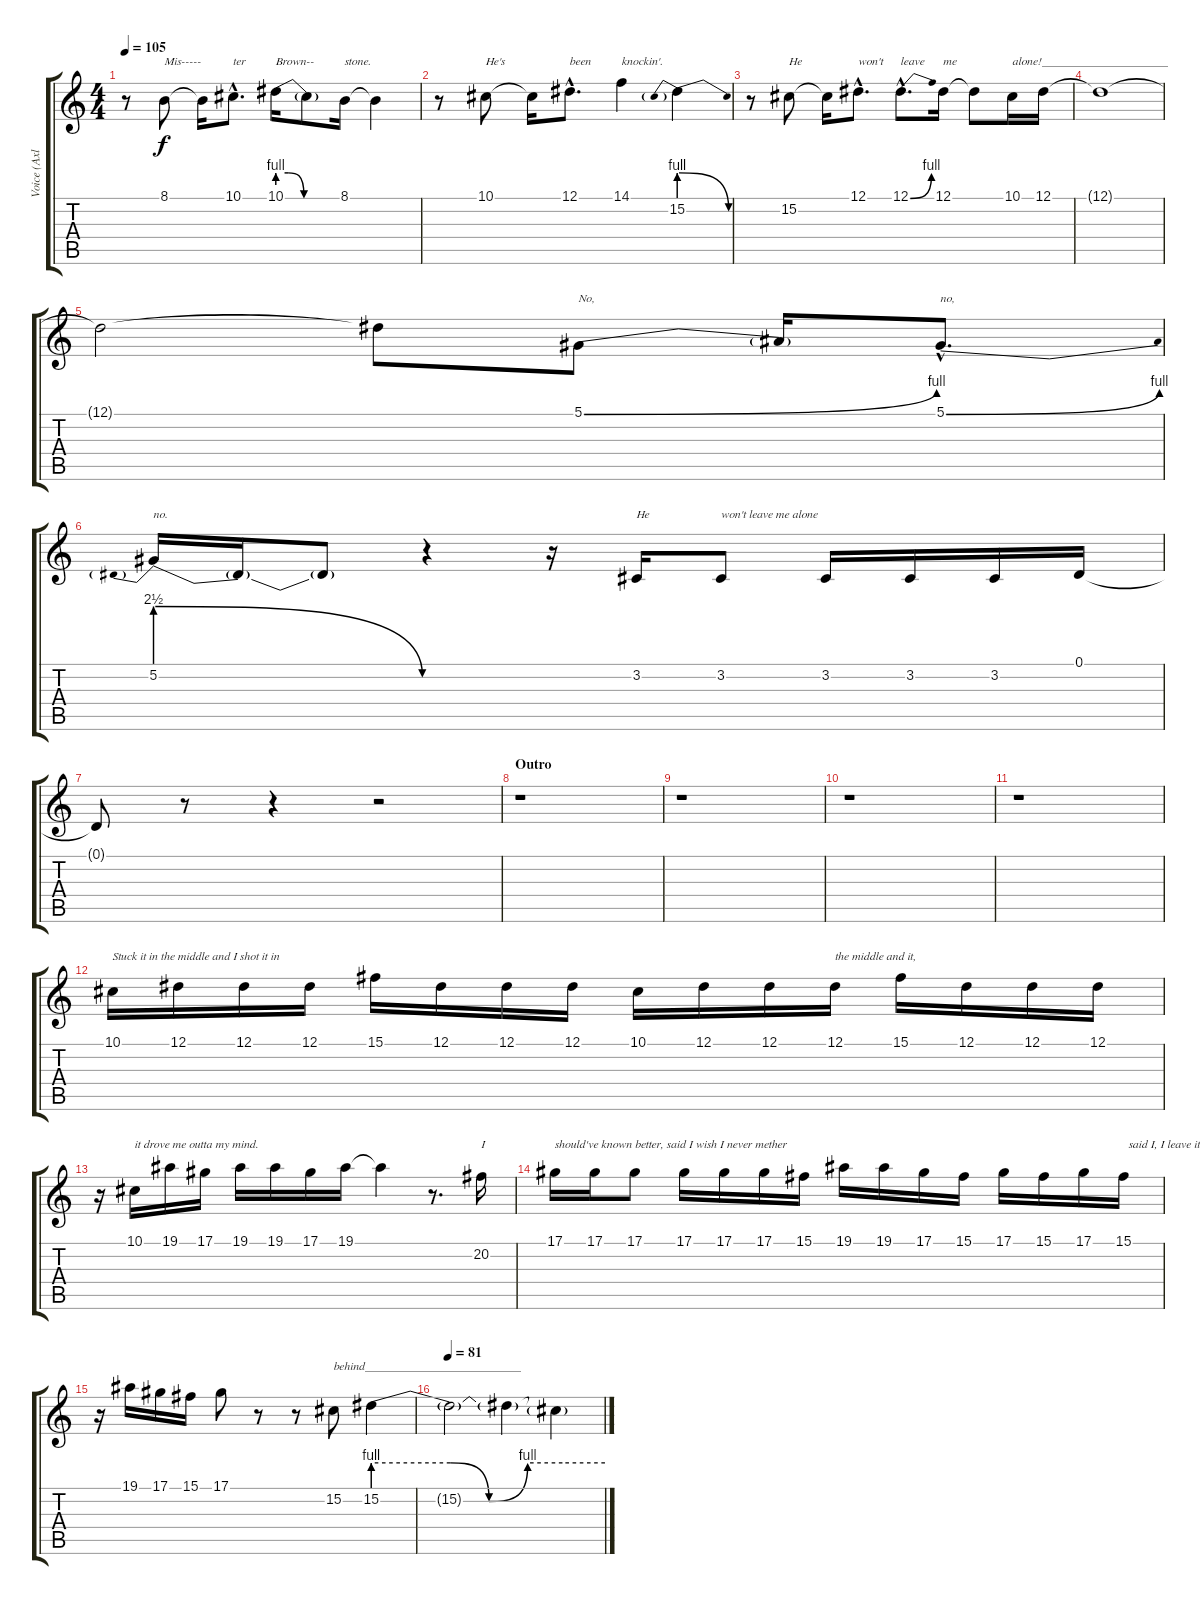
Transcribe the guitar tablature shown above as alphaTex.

\track ("Voice (Axl)" "Voice (Axl") {instrument lead2sawtooth}
\staff {score tabs}
\tuning (Eb4 Bb3 Gb3 Db3 Ab2 Eb2) {hide}
\ts (4 4)
\tempo 105
\clef g2
\ks c
r.8{dy f} 8.1.8{txt "Mis-----"} 8.1{t}.16 10.1{hac}.8{d txt "ter"} 10.1{be (custom 0 4 10 4 25 0 30 0 40 0 60 0)}.16{txt "Brown--"} 10.1{t}.8 8.1.16{txt "stone."} 8.1{t}.4 |
r.8 10.1.8{txt "He's"} 10.1{t}.16 12.1{hac}.8{d txt "been"} 14.1.4{txt "knockin'."} 15.2{be (prebendrelease 0 4 60 0)}.4 |
r.8 15.2.8{txt "He"} 15.2{t}.16 12.1{hac}.8{d txt "won't"} 12.1{be (bend 0 0 60 4) hac}.8{d txt "leave"} 12.1.16{txt "me"} 12.1{t}.8 10.1.16{txt "alone!_____________________"} 12.1.16 |
12.1{t}.1 |
12.1{t}.2 12.1{t}.8 5.1{be (bend 0 0 60 4)}.8{txt "No,"} 5.1{t}.16 5.1{be (bend 0 0 60 4) hac}.8{d txt "no,"} |
5.2{be (prebendrelease 0 10 60 0)}.16{txt "no."} 5.2{t}.16 5.2{t}.8 r.4 r.16 3.2.16{txt "He"} 3.2.8{txt "won't leave me alone"} 3.2.16 3.2.16 3.2.16 0.1.16 |
0.1{t}.8 r.8 r.4 r.2 |
\section ("" "Outro")
r.1 |
r.1 |
r.1 |
r.1 |
10.1.16{txt "Stuck it in the middle and I shot it in"} 12.1.16 12.1.16 12.1.16 15.1.16 12.1.16 12.1.16 12.1.16 10.1.16 12.1.16 12.1.16 12.1.16{txt "the middle and it,"} 15.1.16 12.1.16 12.1.16 12.1.16 |
r.16 10.1.16{txt "it drove me outta my mind."} 19.1.16 17.1.16 19.1.16 19.1.16 17.1.16 19.1.16 19.1{t}.4 r.8{d} 20.2.16{txt "I"} |
17.1.16{txt "should've known better, said I wish I never mether"} 17.1.16 17.1.8 17.1.16 17.1.16 17.1.16 15.1.16 19.1.16 19.1.16 17.1.16 15.1.16 17.1.16 15.1.16 17.1.16{txt "               said I, I leave it all"} 15.1.16 |
r.16 19.1.16 17.1.16 15.1.16 17.1.8 r.8 r.8 15.2.8{txt "behind__________________________"} 15.2{be (custom 0 4 20 4 30 0 40 4 49 4 60 4)}.4 |
\tempo 81
15.2{t}.2 15.2{t}.4 15.2{t}.4
